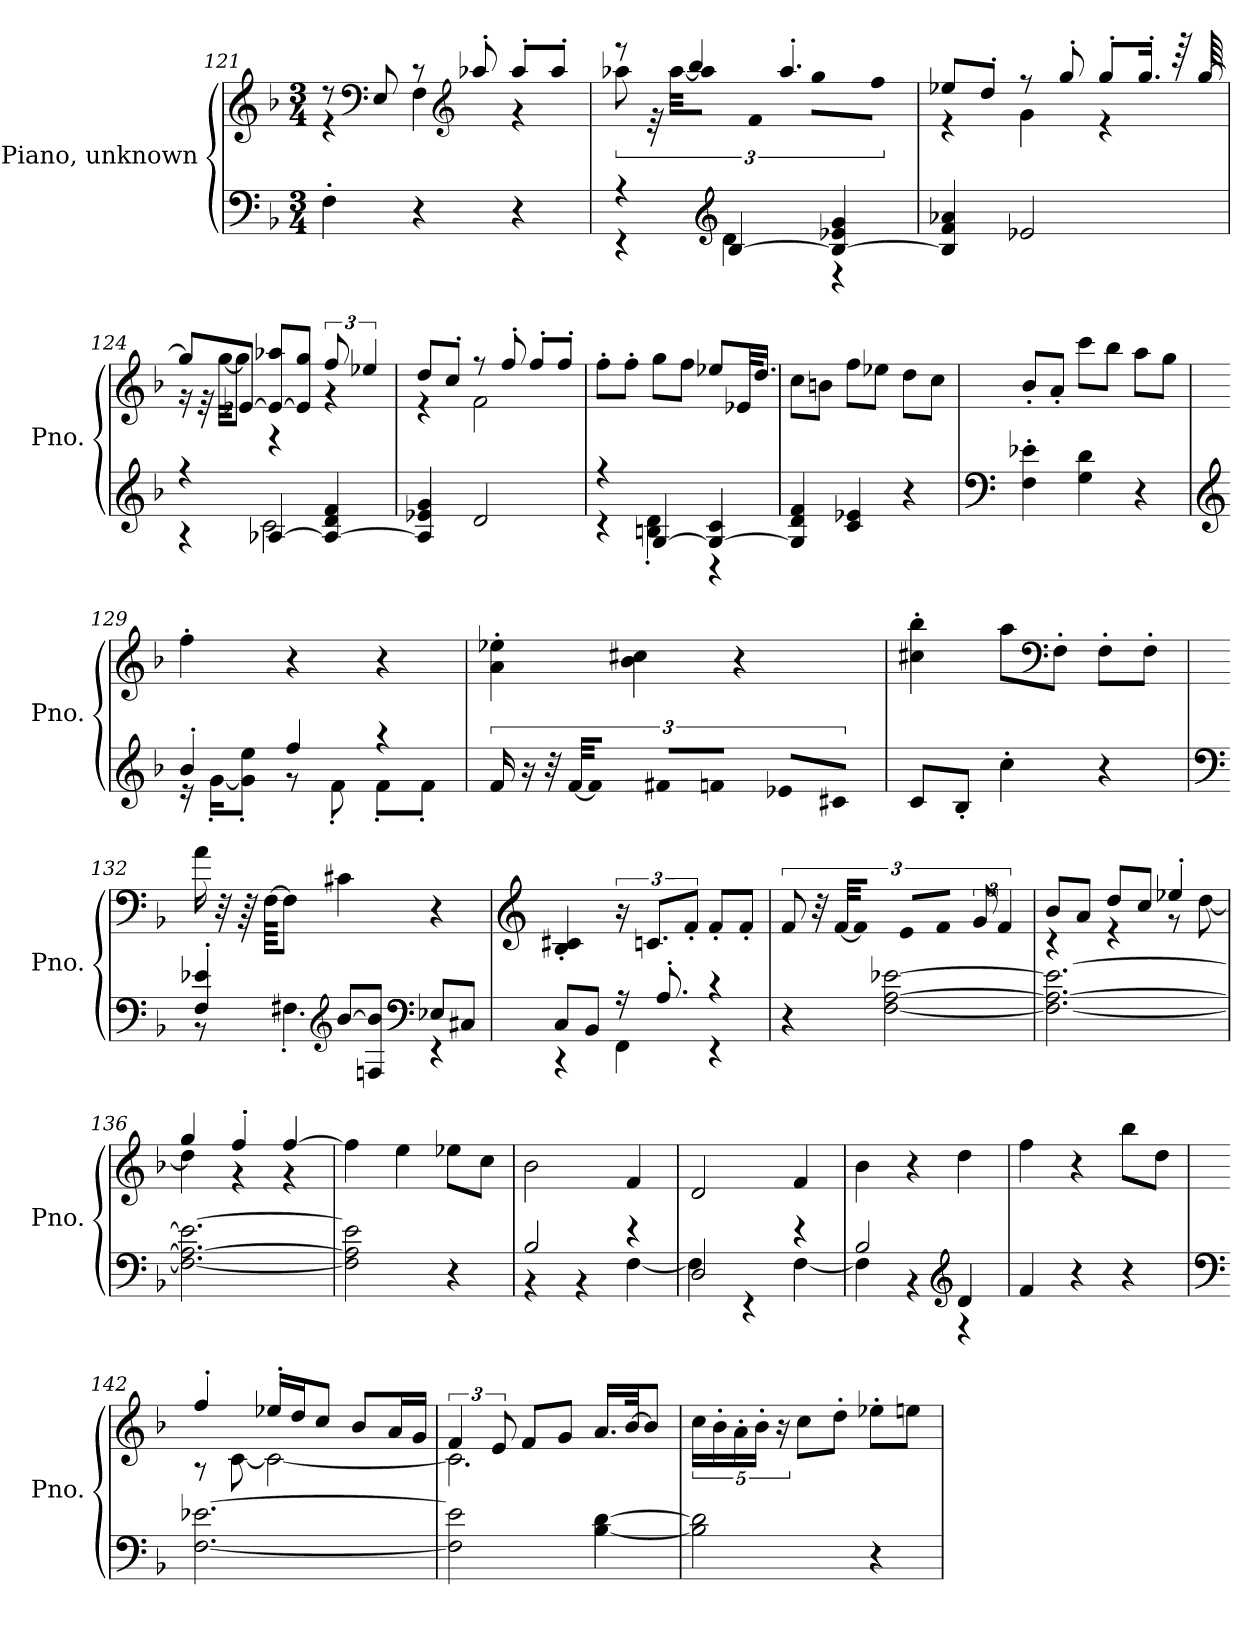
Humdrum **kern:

**kern	**kern
*part1	*part1
*staff2	*staff1
*I"Piano, unknown	*
*I'Pno.	*
!!LO:LB:g=z
*clefF4	*clefG2
*k[b-]	*k[b-]
*M3/4	*M3/4
=121	=121
*	*^
4F'\	8r	4r
*	*clefF4	*
.	8E/	.
4r	8r	4F\
*	*clefG2	*
.	8aa-X'/	.
4r	8aa-'/L	4r
.	8aa-'/J	.
=122	=122	=122
*^	*	*
4r	4r	8r	12aa-X\
.	.	.	48r
.	.	.	[48aa-\KKL
.	.	4bb-/	8aa-\J]
*clefG2	*	*	*
[4B-/	4d\	.	4f\
.	.	4.aa-'/	.
4B-/_ 4e-X/ 4g/	4r	.	8gg\L
.	.	.	8ff\J
*v	*v	*	*
=123	=123	=123
4B-/] 4f/ 4a-X/	8ee-X/L	4r
.	8dd'/J	.
2e-X/	8r	4g\
.	8gg'/	.
.	8gg'/L	4r
.	16.gg'/Jk	.
.	64r	.
.	[64gg/	.
!!LO:LB:g=z	!!
=124	=124	=124
*^	*	*
4r	4r	8gg/L]	16r
.	.	.	32r
.	.	.	[32gg\KKL
.	.	[8e-X/J	8gg\J]
[4A-X/	2c\	8e-/_ 8aa-X/L	4r
.	.	8e-/] 8gg/J	.
4A-/_ 4d/ 4f/	.	12ff/	4r
.	.	6ee-X/	.
*v	*v	*	*
=125	=125	=125
4A-/] 4e-X/ 4g/	8dd/L	4r
.	8cc'/J	.
2d/	8r	2f\
.	8ff'/	.
.	8ff'/L	.
.	8ff'/J	.
*	*v	*v
=126	=126
*^	*
4r	4r	8ff'\L
.	.	8ff'\J
[4G/	4Bn\' 4d\'	8gg\L
.	.	8ff\J
4G/_ 4c/	4r	8ee-X/L
.	.	32e-X/KL
.	.	16.dd/JJ
*v	*v	*
=127	=127
4G/] 4d/ 4f/	8cc\L
.	8bn\J
4c/ 4e-X/	8ff\L
.	8ee-X\J
4r	8dd\L
.	8cc\J
!!LO:LB:g=z
=128	=128
*clefF4	*
4F\' 4e-X\'	8b-'/L
.	8a'/J
4G\ 4d\	8ccc\L
.	8bb-\J
4r	8aa\L
.	8gg\J
=129	=129
*clefG2	*
*^	*
4b-'/	16r	4ff'\
.	[16g'\KL	.
.	8g\]' 8ee\'J	.
4ff/	8r	4r
.	8f'\	.
4r	8f'\L	4r
.	8f'\J	.
*v	*v	*
=130	=130
24f/	4a\' 4ee-X\'
24r	.
48r	.
[48f/KKL	.
8f/J]	.
8f#X/L	4b-\ 4cc#X\
8fn/J	.
8e-X/L	4r
8c#X/J	.
=131	=131
8c/L	4cc#X\' 4bb-\'
8B-'/J	.
4cc'\	8aa\L
*	*clefF4
.	8F'\J
4r	8F'\L
.	8F'\J
!!LO:LB:g=z
=132	=132
*clefF4	*
*^	*
4F/' 4e-X/'	8r	16a\
.	.	32r
.	.	64r
.	.	[64F\KKKL
.	4.F#X'\	8F\J]
*clefG2	*	*
[8b-/L	.	4c#X\
8Fn/ 8b-/]J	.	.
*clefF4	*	*
8E-X/L	4r	4r
8C#X/J	.	.
=133	=133	=133
*	*	*clefG2
8C/L	4r	4B-/' 4c#X/'
8BB-/J	.	.
16r	4FF\	24r
.	.	12.cn/L
8.A'/	.	.
.	.	12f'/J
4r	4r	8f'/L
.	.	8f'/J
*v	*v	*
=134	=134
4r	12f/
.	48r
.	[48f/KKL
.	8f/J]
[2F\ [2A\ [2e-X\	8e/L
.	8f/J
.	12g/
.	6f/
=135	=135
*	*^
2.F\_ 2.A\_ 2.e-\_	8b-/L	4r
.	8a/J	.
.	8dd/L	4r
.	8cc/J	.
.	4ee-X'/	8r
.	.	[8dd\
!!LO:LB:g=z	!!
=136	=136	=136
2.F\_ 2.A\_ 2.e-\_	4gg/	4dd\]
.	4ff'/	4r
.	[4ff/	4r
*	*v	*v
=137	=137
2F\] 2A\] 2e-\]	4ff\]
.	4ee\
4r	8ee-X\L
.	8cc\J
=138	=138
*^	*
2B-/	4r	2b-\
.	4r	.
4r	[4F\	4f/
=139	=139	=139
2D/	4F\]	2d/
.	4r	.
4r	[4F\	4f/
=140	=140	=140
2B-/	4F\]	4b-\
.	4r	4r
*clefG2	*	*
4d/	4r	4dd\
*v	*v	*
=141	=141
4f/	4ff\
4r	4r
4r	8bb-\L
.	8dd\J
=142	=142
*clefF4	*
*	*^
[2.F\ [2.e-X\	4ff'/	8r
.	.	[8c\
.	16ee-X'/LL	2c\_
.	16dd/J	.
.	8cc/J	.
.	8b-/L	.
.	16a/L	.
.	16g/JJ	.
!!LO:PB:g=z	!!
=143	=143	=143
2F\] 2e-\]	6f/	2.c\]
.	12e/	.
.	8f/L	.
.	8g/J	.
[4B-\ [4d\	16.a/LL	.
.	[32b-/JK	.
.	8b-/J]	.
*	*v	*v
=144	=144
2B-\] 2d\]	20cc\LL
.	20b-'\
.	20a'\
.	20b-'\JJ
.	20r
.	8cc\L
.	8dd'\J
4r	8ee-X'\L
.	8een\J
=	=
*-	*-
